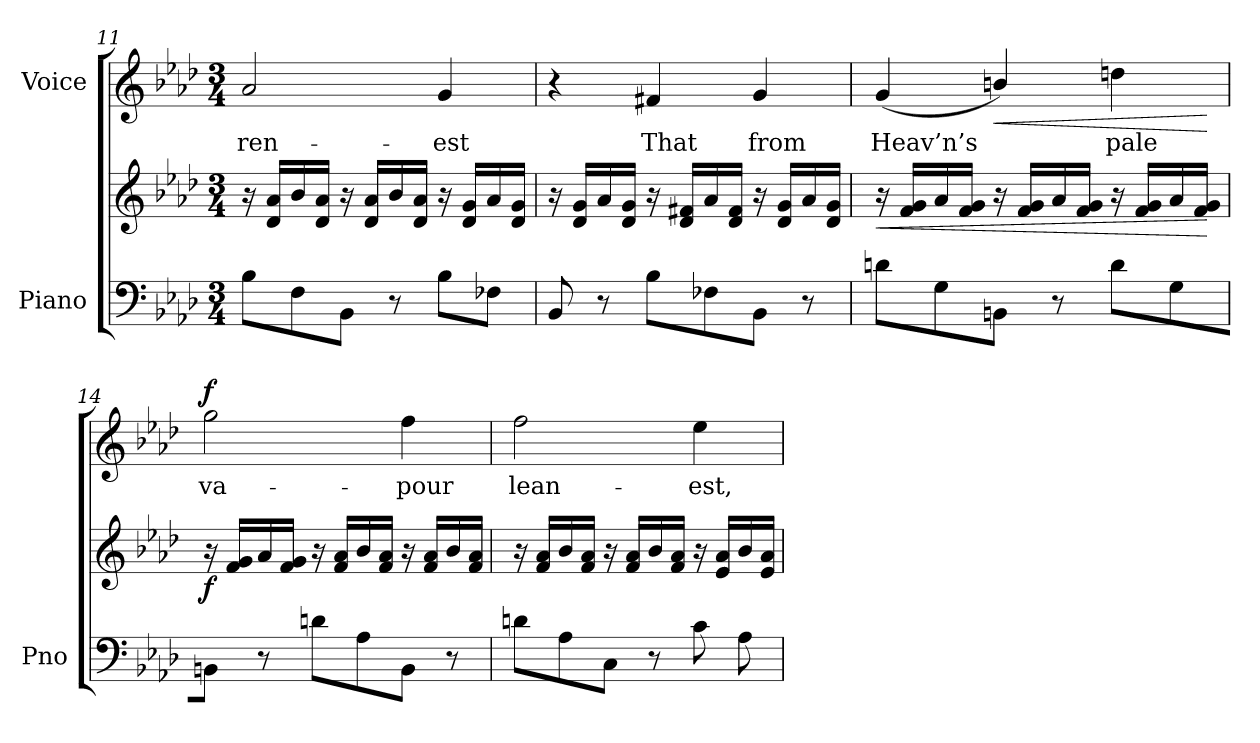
**kern	**kern	**dynam	**kern	**text	**dynam
*part2	*part2	*part2	*part1	*part1	*part1
*staff3	*staff2	*staff2/3	*staff1	*staff1	*staff1
*I"Piano	*	*	*I"Voice	*	*
*I'Pno	*	*	*	*	*
*clefF4	*clefG2	*	*clefG2	*	*
*k[b-e-a-d-]	*k[b-e-a-d-]	*	*k[b-e-a-d-]	*	*
*M3/4	*M3/4	*	*M3/4	*	*
=11	=11	=11	=11	=11	=11
8B-\L	16r	.	2a-/	-ren-	.
.	16d-/ 16a-/LL	.	.	.	.
8F\	16b-/	.	.	.	.
.	16d-/ 16a-/JJ	.	.	.	.
8BB-\J	16r	.	.	.	.
.	16d-/ 16a-/LL	.	.	.	.
8r	16b-/	.	.	.	.
.	16d-/ 16a-/JJ	.	.	.	.
8B-\L	16r	.	4g/	-est	.
.	16d-/ 16g/LL	.	.	.	.
8F-X\J	16a-/	.	.	.	.
.	16d-/ 16g/JJ	.	.	.	.
=12	=12	=12	=12	=12	=12
8BB-/	16r	.	4r	.	.
.	16d-/ 16g/LL	.	.	.	.
8r	16a-/	.	.	.	.
.	16d-/ 16g/JJ	.	.	.	.
8B-\L	16r	.	4f#X/	That	.
.	16d-/ 16f#X/LL	.	.	.	.
8F-X\	16a-/	.	.	.	.
.	16d-/ 16f#/JJ	.	.	.	.
8BB-\J	16r	.	4g/	from	.
.	16d-/ 16g/LL	.	.	.	.
8r	16a-/	.	.	.	.
.	16d-/ 16g/JJ	.	.	.	.
=13	=13	=13	=13	=13	=13
!	!	!LO:HP:b	!	!	!
8dn\L	16r	<	(4g/	Heav’n’s	.
.	16f/ 16g/LL	.	.	.	.
8G\	16a-/	.	.	.	.
.	16f/ 16g/JJ	.	.	.	.
!	!	!	!	!	!LO:HP:b
8BBn\J	16r	.	4bn/)	.	<
.	16f/ 16g/LL	.	.	.	.
8r	16a-/	.	.	.	.
.	16f/ 16g/JJ	.	.	.	.
8d\L	16r	.	4ddn\	pale	.
.	16f/ 16g/LL	.	.	.	.
8G\	16a-/	.	.	.	.
.	16f/ 16g/JJ	.	.	.	.
.	.	[	.	.	[
=14	=14	=14	=14	=14	=14
!	!	!LO:DY:b	!	!	!LO:DY:a
8BBn\J	16r	f	2gg\	va-	f
.	16f/ 16g/LL	.	.	.	.
8r	16a-/	.	.	.	.
.	16f/ 16g/JJ	.	.	.	.
8dn\L	16r	.	.	.	.
.	16f/ 16a-/LL	.	.	.	.
8A-\	16b-/	.	.	.	.
.	16f/ 16a-/JJ	.	.	.	.
8BB\J	16r	.	4ff\	-pour	.
.	16f/ 16a-/LL	.	.	.	.
8r	16b-/	.	.	.	.
.	16f/ 16a-/JJ	.	.	.	.
=15	=15	=15	=15	=15	=15
8dn\L	16r	.	2ff\	lean-	.
.	16f/ 16a-/LL	.	.	.	.
8A-\	16b-/	.	.	.	.
.	16f/ 16a-/JJ	.	.	.	.
8C\J	16r	.	.	.	.
.	16f/ 16a-/LL	.	.	.	.
8r	16b-/	.	.	.	.
.	16f/ 16a-/JJ	.	.	.	.
8c\L	16r	.	4ee-\	-est,	.
.	16e-/ 16a-/LL	.	.	.	.
8A-\	16b-/	.	.	.	.
.	16e-/ 16a-/JJ	.	.	.	.
=	=	=	=	=	=
*-	*-	*-	*-	*-	*-
